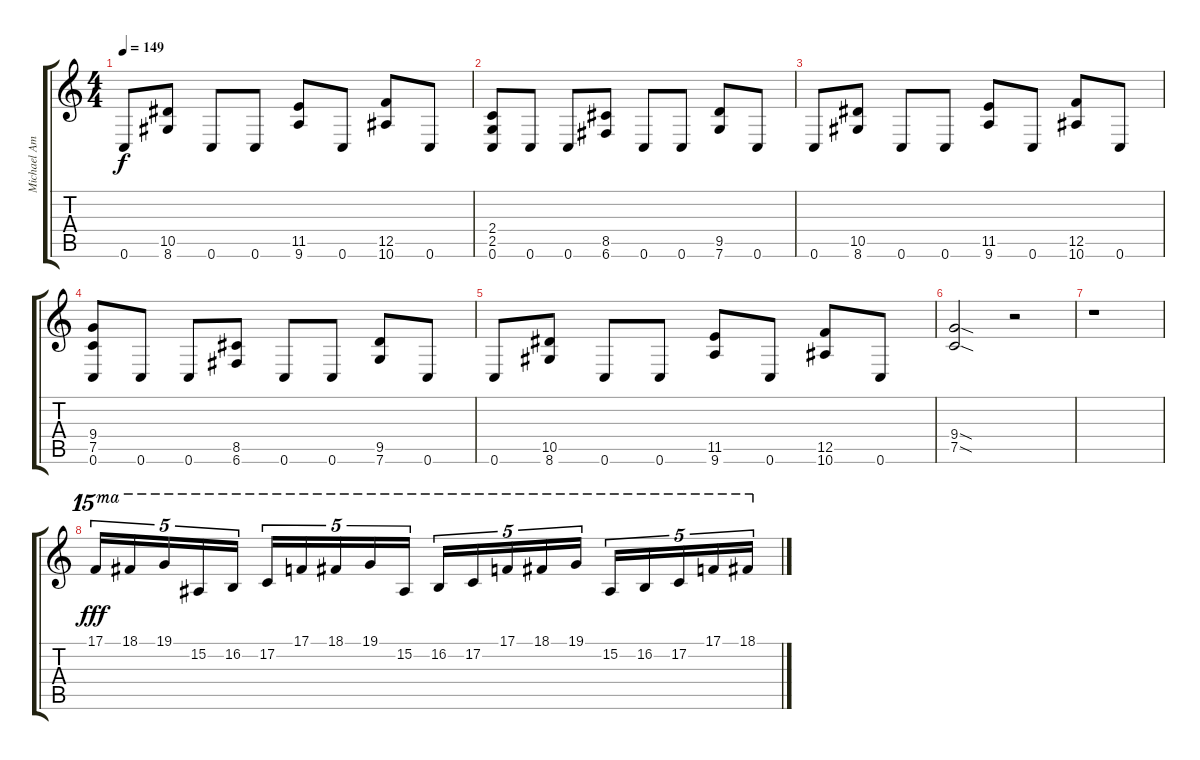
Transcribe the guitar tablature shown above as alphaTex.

\track ("Michael Amott" "Michael Am") {instrument distortionguitar}
\staff {score tabs}
\tuning (C4 G3 Eb3 Bb2 F2 C2) {hide}
\ts (4 4)
\tempo 149
\clef g2
\ks c
0.6.8{dy f} (10.5 8.6).8 0.6.8 0.6.8 (11.5 9.6).8 0.6.8 (12.5 10.6).8 0.6.8 |
(2.4 2.5 0.6).8 0.6.8 0.6.8 (8.5 6.6).8 0.6.8 0.6.8 (9.5 7.6).8 0.6.8 |
0.6.8 (10.5 8.6).8 0.6.8 0.6.8 (11.5 9.6).8 0.6.8 (12.5 10.6).8 0.6.8 |
(9.4 7.5 0.6).8 0.6.8 0.6.8 (8.5 6.6).8 0.6.8 0.6.8 (9.5 7.6).8 0.6.8 |
0.6.8 (10.5 8.6).8 0.6.8 0.6.8 (11.5 9.6).8 0.6.8 (12.5 10.6).8 0.6.8 |
(9.4{sod} 7.5{sod}).2 r.2 |
r.1 |
17.1.16{tu (5 4) ot 15ma dy fff} 18.1.16{tu (5 4) ot 15ma} 19.1.16{tu (5 4) ot 15ma} 15.2.16{tu (5 4) ot 15ma} 16.2.16{tu (5 4) ot 15ma} 17.2.16{tu (5 4) ot 15ma} 17.1.16{tu (5 4) ot 15ma} 18.1.16{tu (5 4) ot 15ma} 19.1.16{tu (5 4) ot 15ma} 15.2.16{tu (5 4) ot 15ma} 16.2.16{tu (5 4) ot 15ma} 17.2.16{tu (5 4) ot 15ma} 17.1.16{tu (5 4) ot 15ma} 18.1.16{tu (5 4) ot 15ma} 19.1.16{tu (5 4) ot 15ma} 15.2.16{tu (5 4) ot 15ma} 16.2.16{tu (5 4) ot 15ma} 17.2.16{tu (5 4) ot 15ma} 17.1.16{tu (5 4) ot 15ma} 18.1.16{tu (5 4) ot 15ma}
